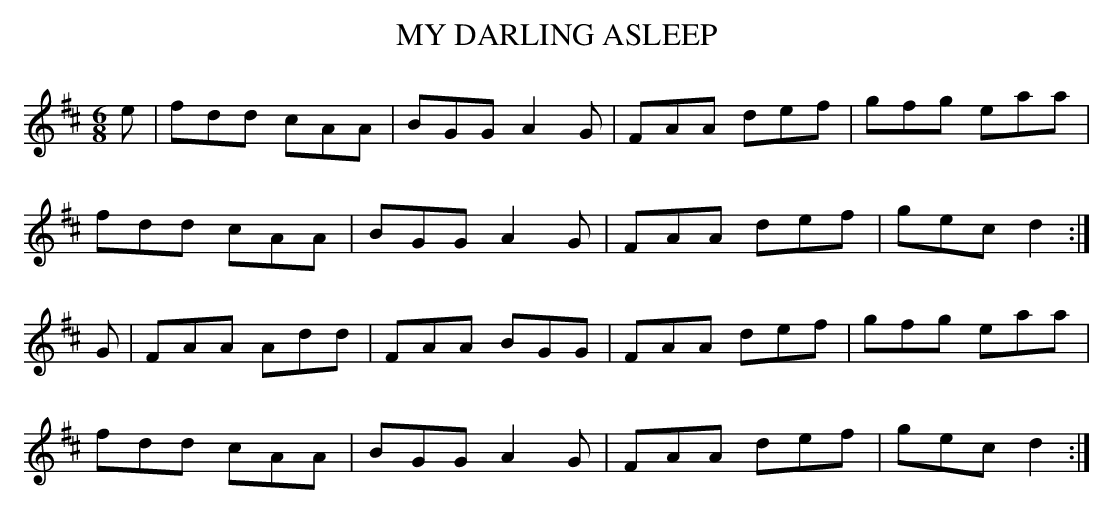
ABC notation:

X:1
T:MY DARLING ASLEEP
M:6/8
L:1/8
K:D
e|fdd cAA|BGG A2G|FAA def|gfg eaa|
fdd cAA|BGG A2G|FAA def|gec d2 :|
G|FAA Add|FAA BGG|FAA def|gfg eaa|
fdd cAA|BGG A2G|FAA def|gec d2 :|
